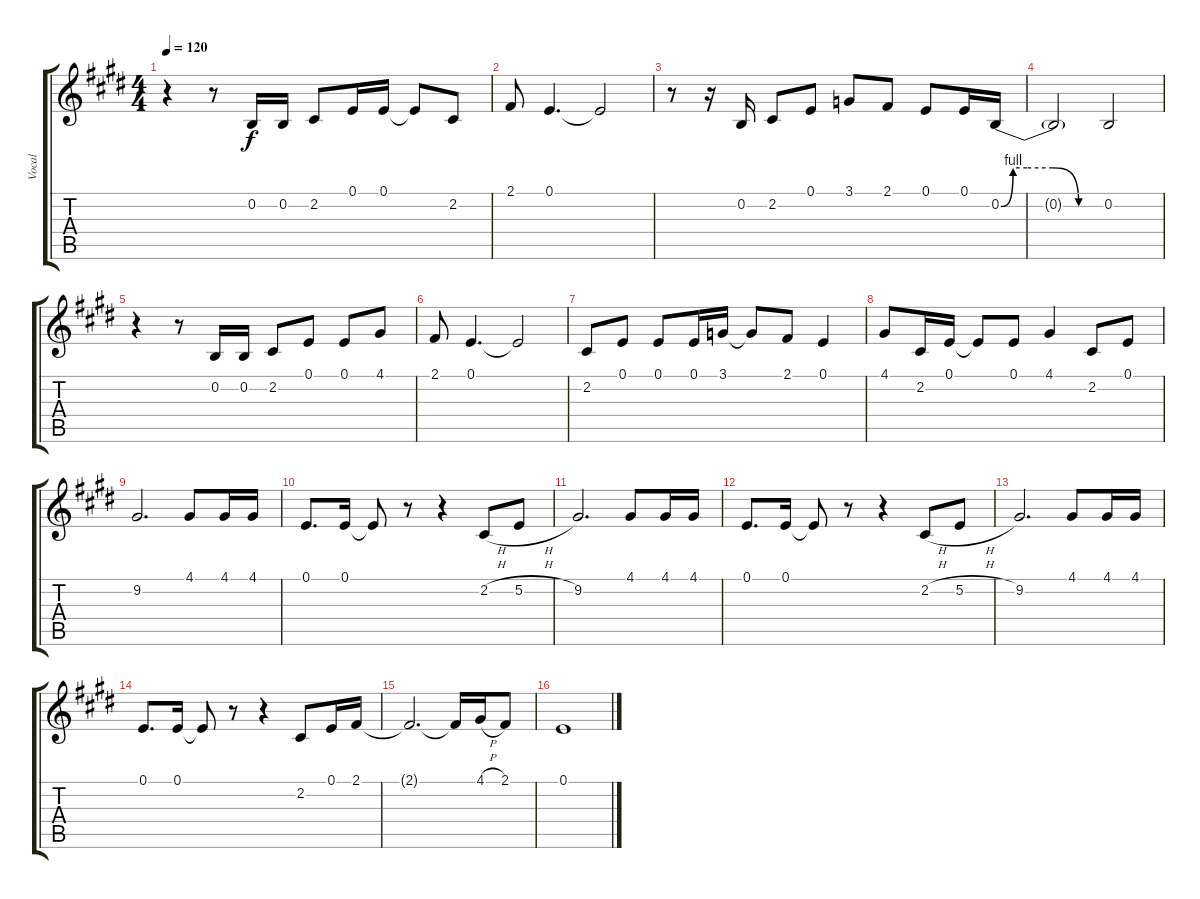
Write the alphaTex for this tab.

\track ("Vocal" "Vocal") {instrument lead2sawtooth}
\staff {score tabs}
\tuning (E4 B3 G3 D3 A2 E2) {hide}
\ts (4 4)
\tempo 120
\clef g2
\ks e
r.4{dy f} r.8 0.2.16 0.2.16 2.2.8 0.1.16 0.1.16 0.1{t}.8 2.2.8 |
2.1.8 0.1.4{d} 0.1{t}.2 |
r.8 r.16 0.2.16 2.2.8 0.1.8 3.1.8 2.1.8 0.1.8 0.1.16 0.2{be (custom 0 0 7 4 15 4 30 4 45 0 60 0)}.16 |
0.2{t}.2 0.2.2 |
r.4 r.8 0.2.16 0.2.16 2.2.8 0.1.8 0.1.8 4.1.8 |
2.1.8 0.1.4{d} 0.1{t}.2 |
2.2.8 0.1.8 0.1.8 0.1.16 3.1.16 3.1{t}.8 2.1.8 0.1.4 |
4.1.8 2.2.16 0.1.16 0.1{t}.8 0.1.8 4.1.4 2.2.8 0.1.8 |
9.2.2{d} 4.1.8 4.1.16 4.1.16 |
0.1.8{d} 0.1.16 0.1{t}.8 r.8 r.4 2.2{h}.8 5.2{h}.8 |
9.2.2{d} 4.1.8 4.1.16 4.1.16 |
0.1.8{d} 0.1.16 0.1{t}.8 r.8 r.4 2.2{h}.8 5.2{h}.8 |
9.2.2{d} 4.1.8 4.1.16 4.1.16 |
0.1.8{d} 0.1.16 0.1{t}.8 r.8 r.4 2.2.8 0.1.16 2.1.16 |
2.1{t}.2{d} 2.1{t}.16 4.1{h}.16 2.1.8 |
0.1.1
